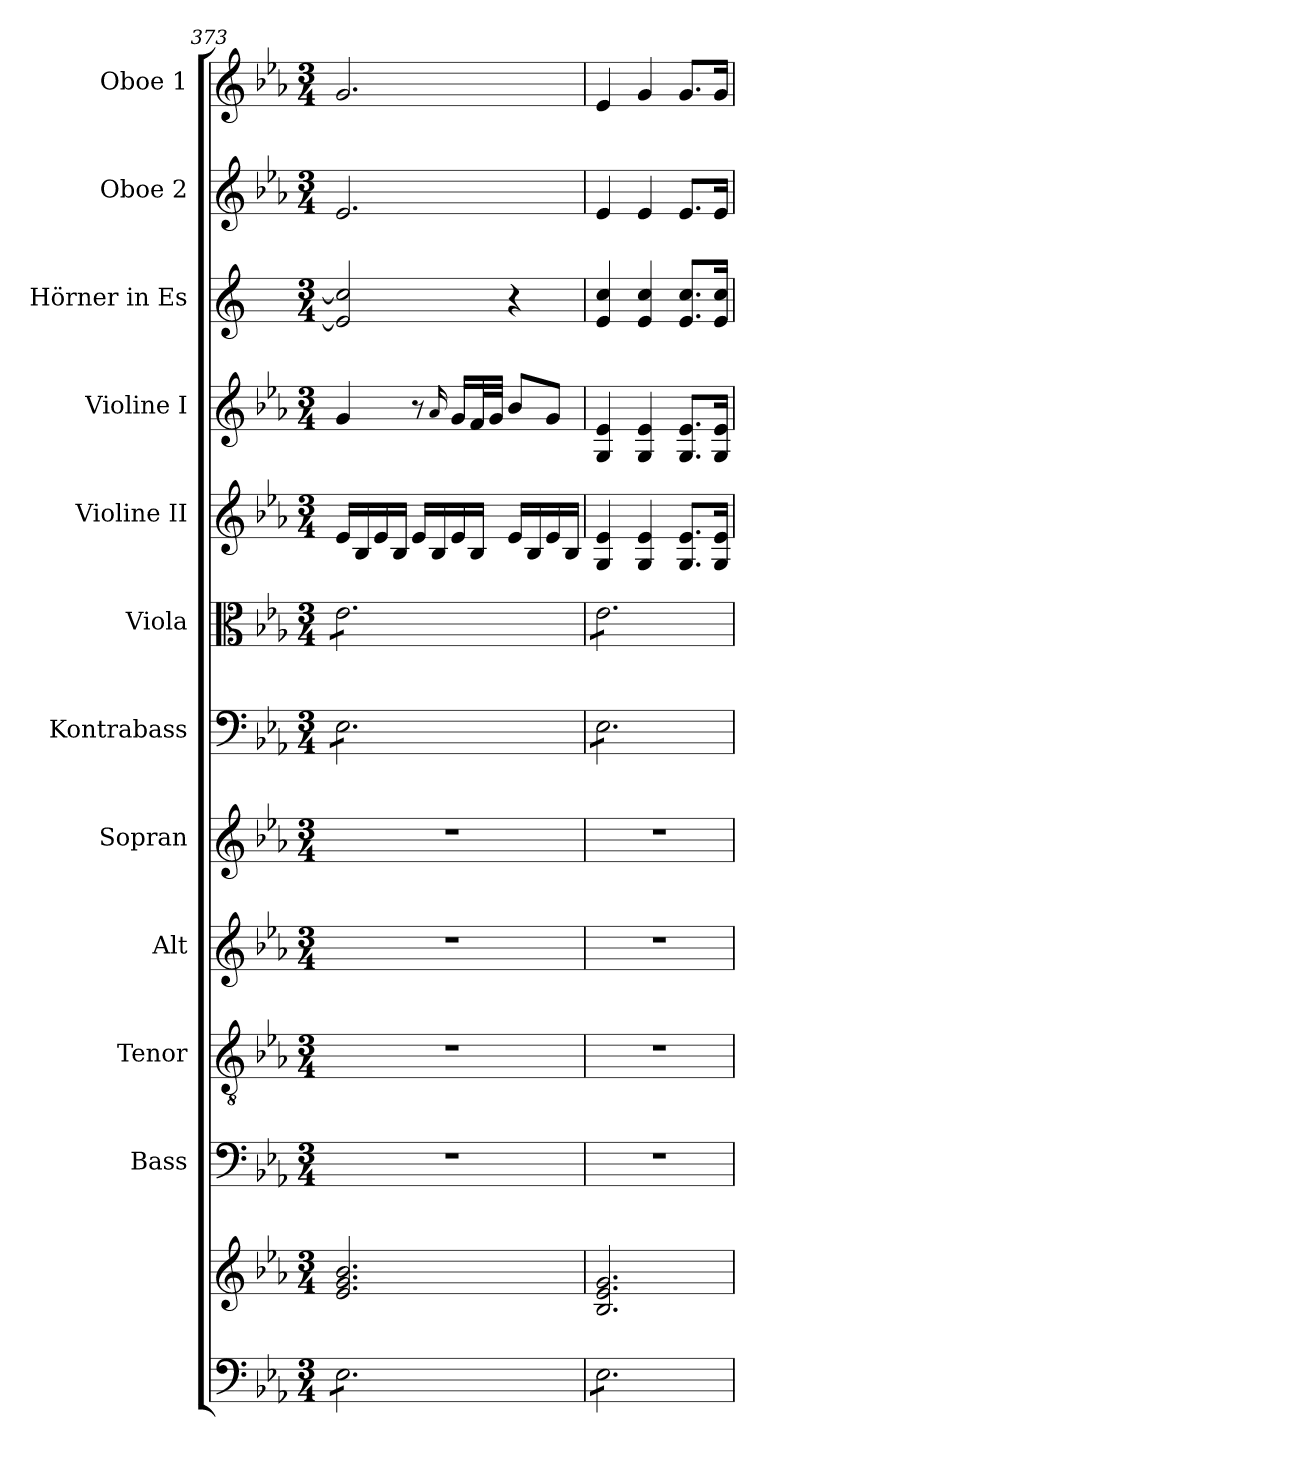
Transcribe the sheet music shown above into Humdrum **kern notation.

**kern	**kern	**kern	**kern	**kern	**kern	**kern	**kern	**kern	**kern	**kern	**kern	**kern
*part12	*part12	*part11	*part10	*part9	*part8	*part7	*part6	*part5	*part4	*part3	*part2	*part1
*staff13	*staff12	*staff11	*staff10	*staff9	*staff8	*staff7	*staff6	*staff5	*staff4	*staff3	*staff2	*staff1
*	*	*I"Bass	*I"Tenor	*I"Alt	*I"Sopran	*I"Kontrabass	*I"Viola	*I"Violine II	*I"Violine I	*I"Hörner in Es	*I"Oboe 2	*I"Oboe 1
*	*	*I'B.	*I'T.	*I'A.	*I'S.	*I'Kb.	*I'Vla.	*I'Vl. II	*I'Vl. I	*	*I'Ob. 2	*I'Ob. 1
*clefF4	*clefG2	*clefF4	*clefGv2	*clefG2	*clefG2	*clefF4	*clefC3	*clefG2	*clefG2	*clefG2	*clefG2	*clefG2
*	*	*	*	*	*	*ITrd7c12	*	*	*	*ITrd5c9	*	*
*k[b-e-a-]	*k[b-e-a-]	*k[b-e-a-]	*k[b-e-a-]	*k[b-e-a-]	*k[b-e-a-]	*k[b-e-a-]	*k[b-e-a-]	*k[b-e-a-]	*k[b-e-a-]	*k[b-e-a-]	*k[b-e-a-]	*k[b-e-a-]
*E-:	*E-:	*E-:	*E-:	*E-:	*E-:	*E-:	*E-:	*E-:	*E-:	*E-:	*E-:	*E-:
*M3/4	*M3/4	*M3/4	*M3/4	*M3/4	*M3/4	*M3/4	*M3/4	*M3/4	*M3/4	*M3/4	*M3/4	*M3/4
=373	=373	=373	=373	=373	=373	=373	=373	=373	=373	=373	=373	=373
*tremolo	*	*	*	*	*	*	*	*	*	*	*	*
*	*	*	*	*	*	*tremolo	*	*	*	*	*	*
*	*	*	*	*	*	*	*tremolo	*	*	*	*	*
8E-\L	2.e-/ 2.g/ 2.b-/	2.r	2.r	2.r	2.r	8EE-\L	8e-\L	16e-/LL	4g/	2G/] 2e-/]	2.e-/	2.g/
.	.	.	.	.	.	.	.	16B-/	.	.	.	.
8E-\	.	.	.	.	.	8EE-\	8e-\	16e-/	.	.	.	.
.	.	.	.	.	.	.	.	16B-/JJ	.	.	.	.
8E-\	.	.	.	.	.	8EE-\	8e-\	16e-/LL	8r	.	.	.
.	.	.	.	.	.	.	.	16B-/	.	.	.	.
.	.	.	.	.	.	.	.	.	16qqa-/	.	.	.
8E-\	.	.	.	.	.	8EE-\	8e-\	16e-/	16g/LL	.	.	.
.	.	.	.	.	.	.	.	16B-/JJ	32f/L	.	.	.
.	.	.	.	.	.	.	.	.	32g/JJJ	.	.	.
8E-\	.	.	.	.	.	8EE-\	8e-\	16e-/LL	8b-/L	4r	.	.
.	.	.	.	.	.	.	.	16B-/	.	.	.	.
8E-\J	.	.	.	.	.	8EE-\J	8e-\J	16e-/	8g/J	.	.	.
.	.	.	.	.	.	.	.	16B-/JJ	.	.	.	.
!!LO:PB:g=z
=374	=374	=374	=374	=374	=374	=374	=374	=374	=374	=374	=374	=374
8E-\L	2.B-/ 2.e-/ 2.g/	2.r	2.r	2.r	2.r	8EE-\L	8e-\L	4G/ 4e-/	4G/ 4e-/	4G/ 4e-/	4e-/	4e-/
8E-\	.	.	.	.	.	8EE-\	8e-\	.	.	.	.	.
8E-\	.	.	.	.	.	8EE-\	8e-\	4G/ 4e-/	4G/ 4e-/	4G/ 4e-/	4e-/	4g/
8E-\	.	.	.	.	.	8EE-\	8e-\	.	.	.	.	.
8E-\	.	.	.	.	.	8EE-\	8e-\	8.G/ 8.e-/L	8.G/ 8.e-/L	8.G/ 8.e-/L	8.e-/L	8.g/L
8E-\J	.	.	.	.	.	8EE-\J	8e-\J	.	.	.	.	.
*	*	*	*	*	*	*	*Xtremolo	*	*	*	*	*
*	*	*	*	*	*	*Xtremolo	*	*	*	*	*	*
*Xtremolo	*	*	*	*	*	*	*	*	*	*	*	*
.	.	.	.	.	.	.	.	16G/ 16e-/Jk	16G/ 16e-/Jk	16G/ 16e-/Jk	16e-/Jk	16g/Jk
=	=	=	=	=	=	=	=	=	=	=	=	=
*-	*-	*-	*-	*-	*-	*-	*-	*-	*-	*-	*-	*-
